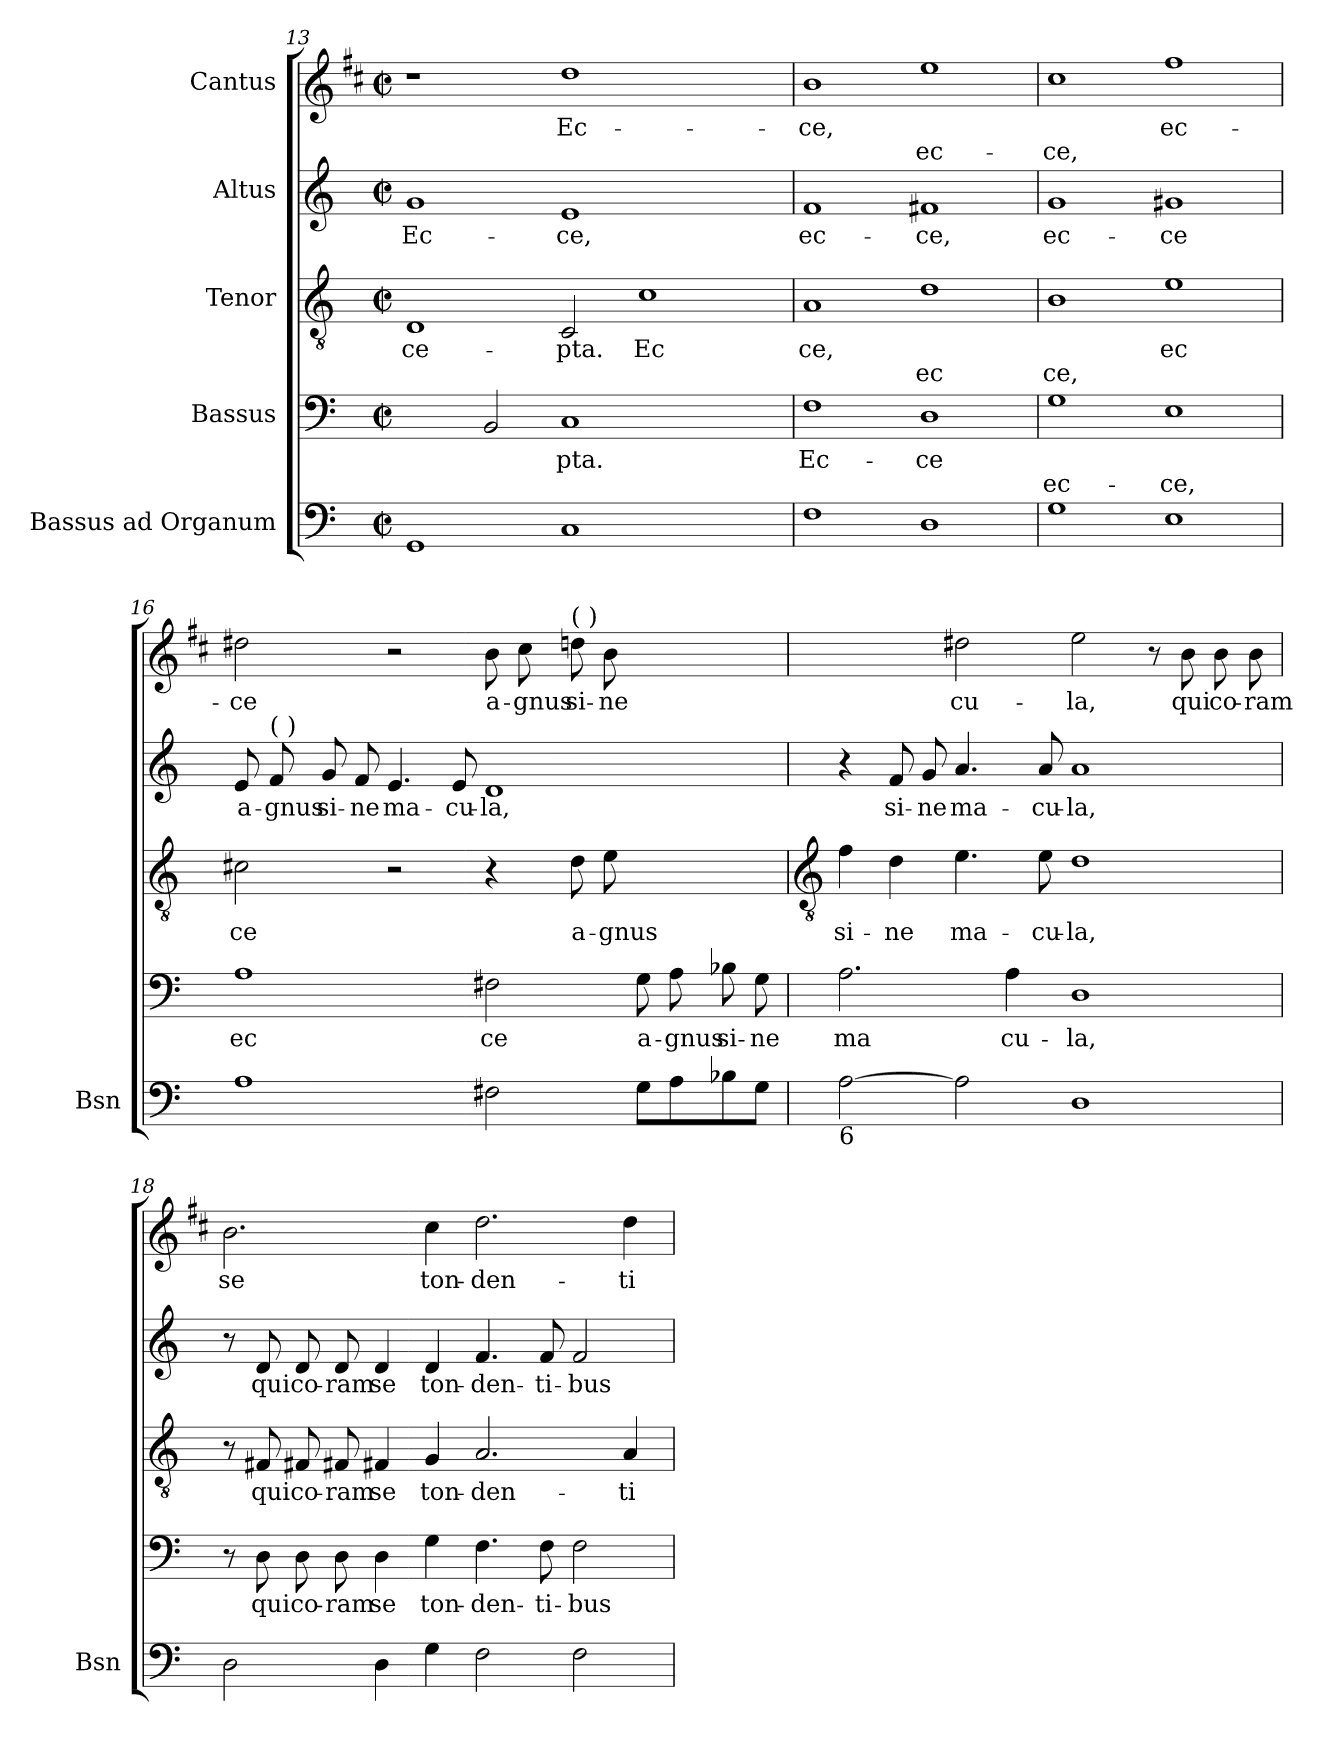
**kern	**kern	**text	**text	**kern	**text	**text	**kern	**text	**kern	**text	**text
*part5	*part4	*part4	*part4	*part3	*part3	*part3	*part2	*part2	*part1	*part1	*part1
*staff5	*staff4	*staff4	*staff4	*staff3	*staff3	*staff3	*staff2	*staff2	*staff1	*staff1	*staff1
*I"Bassus ad Organum	*I"Bassus	*	*	*I"Tenor	*	*	*I"Altus	*	*I"Cantus	*	*
*I'Bsn	*	*	*	*	*	*	*	*	*	*	*
!!LO:LB:g=z
*clefF4	*clefF4	*	*	*clefGv2	*	*	*clefG2	*	*clefG2	*	*
*	*	*	*	*	*	*	*	*	*ITrd1c2	*	*
*k[]	*k[]	*	*	*k[]	*	*	*k[]	*	*k[]	*	*
*C:	*C:	*	*	*C:	*	*	*C:	*	*C:	*	*
*M4/2	*M4/2	*	*	*M4/2	*	*	*M4/2	*	*M4/2	*	*
*met(c|)	*met(c|)	*	*	*met(c|)	*	*	*met(c|)	*	*met(c|)	*	*
=13	=13	=13	=13	=13	=13	=13	=13	=13	=13	=13	=13
!	!	!	!	!	!LO:LY:b	!	!	!LO:LY:b	!	!	!
1GG	2Cyy]	.	.	1D	-ce-	.	1g	Ec-	1r	.	.
.	2BB	.	.	.	.	.	.	.	.	.	.
!	!	!LO:LY:b	!	!	!LO:LY:b	!	!	!LO:LY:b	!	!LO:LY:b	!
1C	1C	pta.	.	2C	-pta.	.	1e	-ce,	1cc	Ec-	.
!	!	!	!	!	!LO:LY:b	!	!	!	!	!	!
.	.	.	.	1c	Ec	.	.	.	.	.	.
2ryy	2ryy	.	.	.	.	.	2ryy	.	2ryy	.	.
=14	=14	=14	=14	=14	=14	=14	=14	=14	=14	=14	=14
!	!	!LO:LY:b	!	!	!LO:LY:b	!	!	!LO:LY:b	!	!LO:LY:b	!
1F	1F	Ec-	.	1A	ce,	.	1f	ec-	1a	-ce,	.
!	!	!LO:LY:b	!	!	!	!LO:LY:b	!	!LO:LY:b	!	!	!LO:LY:b
1D	1D	-ce	.	1d	.	ec	1f#X	-ce,	1dd	.	ec-
=15	=15	=15	=15	=15	=15	=15	=15	=15	=15	=15	=15
!	!	!	!LO:LY:b	!	!	!LO:LY:b	!	!LO:LY:b	!	!	!LO:LY:b
1G	1G	.	ec-	1B	.	ce,	1g	ec-	1b	.	-ce,
!	!	!	!LO:LY:b	!	!LO:LY:b	!	!	!LO:LY:b	!	!LO:LY:b	!
1E	1E	.	-ce,	1e	ec	.	1g#X	-ce	1ee	ec-	.
=16	=16	=16	=16	=16	=16	=16	=16	=16	=16	=16	=16
!	!	!LO:LY:b	!	!	!LO:LY:b	!	!	!LO:LY:b	!	!LO:LY:b	!
1A	1A	ec	.	2c#X	ce	.	8e	a-	2cc#X	-ce	.
!	!	!	!	!	!	!	!LO:TX:a:t=(  )	!	!	!	!
!	!	!	!	!	!	!	!	!LO:LY:b	!	!	!
.	.	.	.	.	.	.	8f	-gnus	.	.	.
!	!	!	!	!	!	!	!	!LO:LY:b	!	!	!
.	.	.	.	.	.	.	8g	si-	.	.	.
!	!	!	!	!	!	!	!	!LO:LY:b	!	!	!
.	.	.	.	.	.	.	8f	-ne	.	.	.
!	!	!	!	!	!	!	!	!LO:LY:b	!	!	!
.	.	.	.	2r	.	.	4.e	ma-	2r	.	.
!	!	!	!	!	!	!	!	!LO:LY:b	!	!	!
.	.	.	.	.	.	.	8e	-cu-	.	.	.
!	!	!LO:LY:b	!	!	!	!	!	!LO:LY:b	!	!LO:LY:b	!
2F#X	2F#X	ce	.	4r	.	.	1d	-la,	8a	a-	.
!	!	!	!	!	!	!	!	!	!	!LO:LY:b	!
.	.	.	.	.	.	.	.	.	8b	-gnus	.
!	!	!	!	!	!	!	!	!	!LO:TX:a:t=(  )	!	!
!	!	!	!	!	!LO:LY:b	!	!	!	!	!LO:LY:b	!
.	.	.	.	8d	a-	.	.	.	8cc	si-	.
!	!	!	!	!	!LO:LY:b	!	!	!	!	!LO:LY:b	!
.	.	.	.	8e	-gnus	.	.	.	8a	-ne	.
!	!	!LO:LY:b	!	!	!	!	!	!	!	!LO:LY:b	!
8GL	8G	a-	.	2ryy	.	.	.	.	[2ddyy	ma	.
!	!	!LO:LY:b	!	!	!	!	!	!	!	!	!
8A	8A	-gnus	.	.	.	.	.	.	.	.	.
!	!	!LO:LY:b	!	!	!	!	!	!	!	!	!
8B-X	8B-X	si-	.	.	.	.	.	.	.	.	.
!	!	!LO:LY:b	!	!	!	!	!	!	!	!	!
8GJ	8G	-ne	.	.	.	.	.	.	.	.	.
!!LO:LB:g=z
=17	=17	=17	=17	=17	=17	=17	=17	=17	=17	=17	=17
*	*	*	*	*clefGv2	*	*	*	*	*	*	*
!LO:TX:b:t=6	!	!	!	!	!	!	!	!	!	!	!
!	!	!LO:LY:b	!	!	!LO:LY:b	!	!	!	!	!	!
[2A	2.A	ma	.	4f	si-	.	4r	.	2ddyy]	.	.
!	!	!	!	!	!LO:LY:b	!	!	!LO:LY:b	!	!	!
.	.	.	.	4d	-ne	.	8f	si-	.	.	.
!	!	!	!	!	!	!	!	!LO:LY:b	!	!	!
.	.	.	.	.	.	.	8g	-ne	.	.	.
!	!	!	!	!	!LO:LY:b	!	!	!LO:LY:b	!	!LO:LY:b	!
2A]	.	.	.	4.e	ma-	.	4.a	ma-	2cc#X	cu-	.
!	!	!LO:LY:b	!	!	!	!	!	!	!	!	!
.	4A	cu-	.	.	.	.	.	.	.	.	.
!	!	!	!	!	!LO:LY:b	!	!	!LO:LY:b	!	!	!
.	.	.	.	8e	-cu-	.	8a	-cu-	.	.	.
!	!	!LO:LY:b	!	!	!LO:LY:b	!	!	!LO:LY:b	!	!LO:LY:b	!
1D	1D	-la,	.	1d	-la,	.	1a	-la,	2dd	-la,	.
.	.	.	.	.	.	.	.	.	8r	.	.
!	!	!	!	!	!	!	!	!	!	!LO:LY:b	!
.	.	.	.	.	.	.	.	.	8a	qui	.
!	!	!	!	!	!	!	!	!	!	!LO:LY:b	!
.	.	.	.	.	.	.	.	.	8a	co-	.
!	!	!	!	!	!	!	!	!	!	!LO:LY:b	!
.	.	.	.	.	.	.	.	.	8a	-ram	.
=18	=18	=18	=18	=18	=18	=18	=18	=18	=18	=18	=18
!	!	!	!	!	!	!	!	!	!	!LO:LY:b	!
2D	8r	.	.	8r	.	.	8r	.	2.a	se	.
!	!	!LO:LY:b	!	!	!LO:LY:b	!	!	!LO:LY:b	!	!	!
.	8D	qui	.	8F#X	qui	.	8d	qui	.	.	.
!	!	!LO:LY:b	!	!	!LO:LY:b	!	!	!LO:LY:b	!	!	!
.	8D	co-	.	8F#X	co-	.	8d	co-	.	.	.
!	!	!LO:LY:b	!	!	!LO:LY:b	!	!	!LO:LY:b	!	!	!
.	8D	-ram	.	8F#X	-ram	.	8d	-ram	.	.	.
!	!	!LO:LY:b	!	!	!LO:LY:b	!	!	!LO:LY:b	!	!	!
4D	4D	se	.	4F#X	se	.	4d	se	.	.	.
!	!	!LO:LY:b	!	!	!LO:LY:b	!	!	!LO:LY:b	!	!LO:LY:b	!
4G	4G	ton-	.	4G	ton-	.	4d	ton-	4b	ton-	.
!	!	!LO:LY:b	!	!	!LO:LY:b	!	!	!LO:LY:b	!	!LO:LY:b	!
2F	4.F	-den-	.	2.A	-den-	.	4.f	-den-	2.cc	-den-	.
!	!	!LO:LY:b	!	!	!	!	!	!LO:LY:b	!	!	!
.	8F	-ti-	.	.	.	.	8f	-ti-	.	.	.
!	!	!LO:LY:b	!	!	!	!	!	!LO:LY:b	!	!	!
2F	2F	-bus	.	.	.	.	2f	-bus	.	.	.
!	!	!	!	!	!LO:LY:b	!	!	!	!	!LO:LY:b	!
.	.	.	.	4A	-ti-	.	.	.	4cc	-ti-	.
=	=	=	=	=	=	=	=	=	=	=	=
*-	*-	*-	*-	*-	*-	*-	*-	*-	*-	*-	*-
